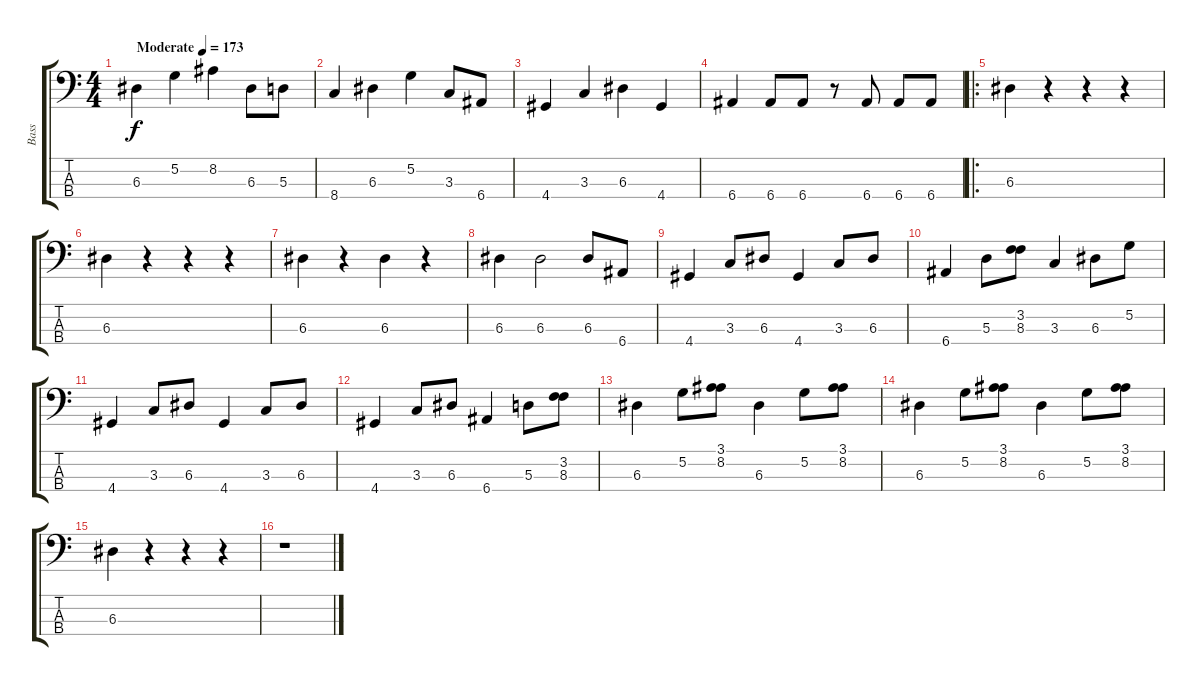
\track ("Bass" "Bass") {instrument electricbassfinger}
\staff {score tabs}
\tuning (G2 D2 A1 E1) {hide}
\ts (4 4)
\tempo (173 "Moderate")
\clef f4
\ks c
6.3.4{dy f instrument electricbassfinger} 5.2.4 8.2.4 6.3.8 5.3.8 |
8.4.4 6.3.4 5.2.4 3.3.8 6.4.8 |
4.4.4 3.3.4 6.3.4 4.4.4 |
6.4.4 6.4.8 6.4.8 r.8 6.4.8 6.4.8 6.4.8 |
\ro
6.3.4 r.4 r.4 r.4 |
6.3.4 r.4 r.4 r.4 |
6.3.4 r.4 6.3.4 r.4 |
6.3.4 6.3.2 6.3.8 6.4.8 |
4.4.4 3.3.8 6.3.8 4.4.4 3.3.8 6.3.8 |
6.4.4 5.3.8 (3.2 8.3).8 3.3.4 6.3.8 5.2.8 |
4.4.4 3.3.8 6.3.8 4.4.4 3.3.8 6.3.8 |
4.4.4 3.3.8 6.3.8 6.4.4 5.3.8 (3.2 8.3).8 |
6.3.4 5.2.8 (3.1 8.2).8 6.3.4 5.2.8 (3.1 8.2).8 |
6.3.4 5.2.8 (3.1 8.2).8 6.3.4 5.2.8 (3.1 8.2).8 |
6.3.4 r.4 r.4 r.4 |
r.1
